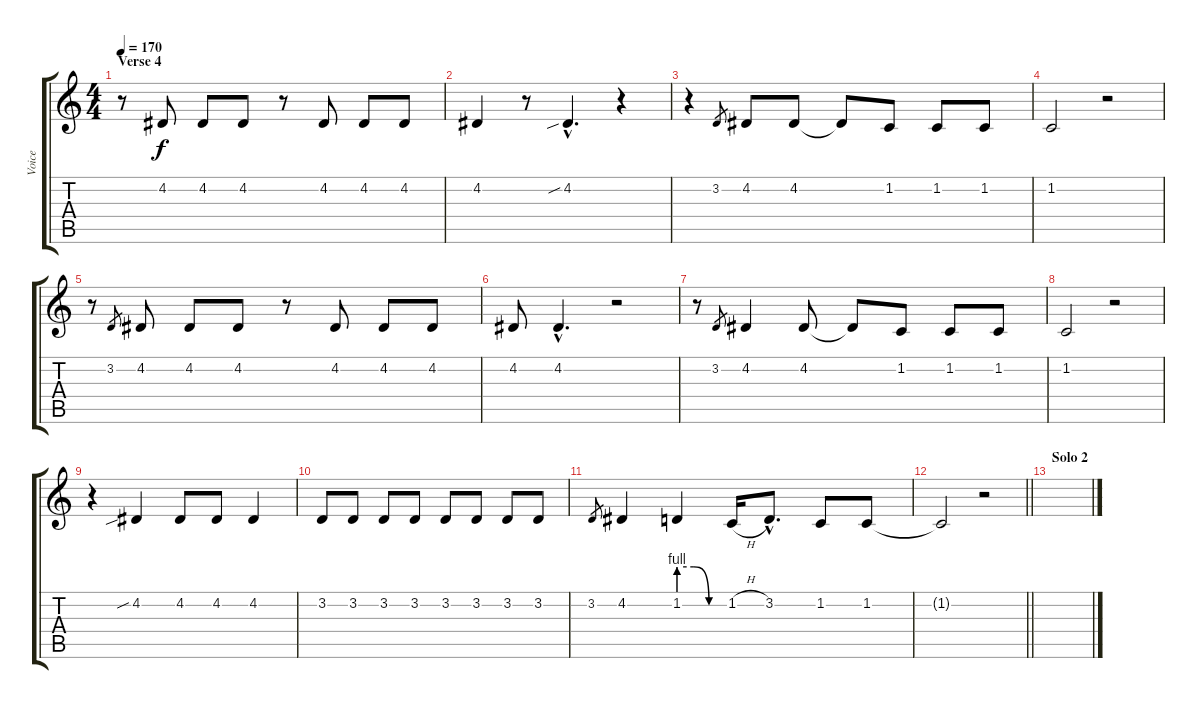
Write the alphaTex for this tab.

\track ("Voice" "Voice") {instrument trumpet}
\staff {score tabs}
\tuning (E4 B3 G3 D3 A2 E2) {hide}
\ts (4 4)
\section ("" "Verse 4")
\tempo 170
\clef g2
\ks c
r.8{dy f} 4.2.8 4.2.8 4.2.8 r.8 4.2.8 4.2.8 4.2.8 |
4.2.4 r.8 4.2{sib hac}.4{d} r.4 |
r.4 3.2.8{gr} 4.2.8 4.2.8 4.2{t}.8 1.2.8 1.2.8 1.2.8 |
1.2.2 r.2 |
r.8 3.2.8{gr} 4.2.8 4.2.8 4.2.8 r.8 4.2.8 4.2.8 4.2.8 |
4.2.8 4.2{hac}.4{d} r.2 |
r.8 3.2.8{gr} 4.2.4 4.2.8 4.2{t}.8 1.2.8 1.2.8 1.2.8 |
1.2.2 r.2 |
r.4 4.2{sib}.4 4.2.8 4.2.8 4.2.4 |
3.2.8 3.2.8 3.2.8 3.2.8 3.2.8 3.2.8 3.2.8 3.2.8 |
3.2.8{gr} 4.2.4 1.2{be (custom 0 4 20 4 40 0 60 0)}.4 1.2{h}.16 3.2{hac}.8{d} 1.2.8 1.2.8 |
\barLineRight lightlight
1.2{t}.2 r.2 |
\section ("" "Solo 2")
